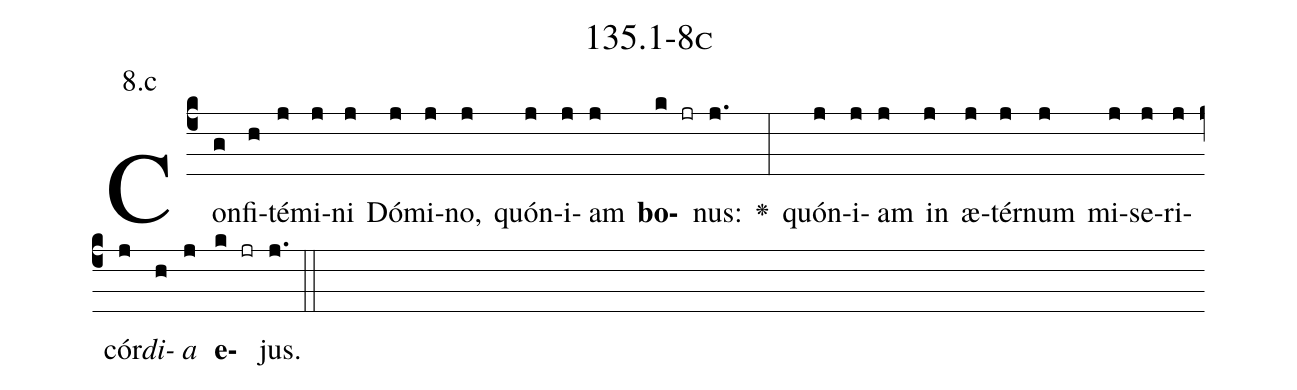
name: 135.1-8c;
annotation: 8.c;
%%
(c4)Con(g)fi(h)té(j)mi(j)ni(j) Dó(j)mi(j)no,(j) quón(j)i(j)am(j) <b>bo</b>(k jr)nus:(j.) <v>\greheightstar</v>(:) quón(j)i(j)am(j) in(j) æ(j)tér(j)num(j) mi(j)se(j)ri(j)cór(j)<i>di</i>(h)<i>a</i>(j) <b>e</b>(k jr)jus.(j.) (::)


%E(j) u(j) o(h) u(j) a(k) e.(j.) (::)
